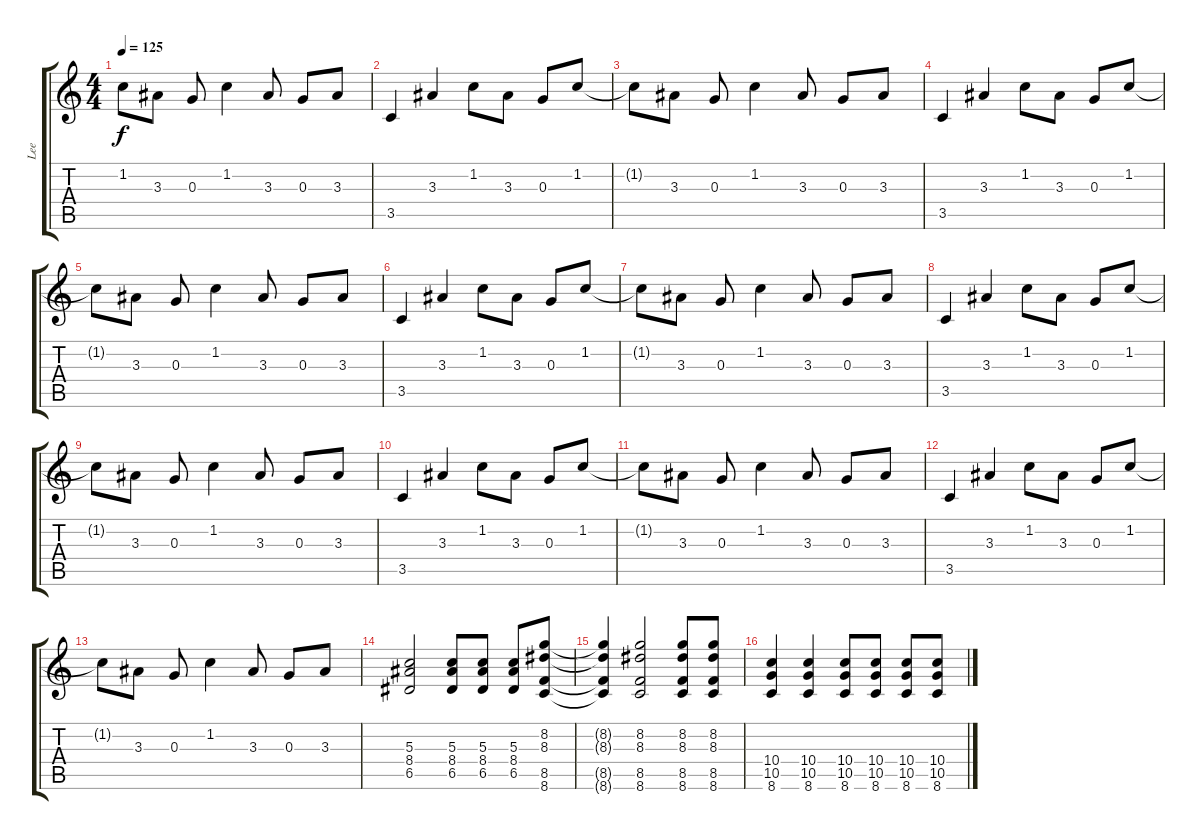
\track ("Lee" "Lee") {instrument electricguitarjazz}
\staff {score tabs}
\tuning (E4 B3 G3 D3 A2 E2) {hide}
\ts (4 4)
\tempo 125
\clef g2
\ks c
1.2{t}.8{dy f} 3.3.8 0.3.8 1.2.4 3.3.8 0.3.8 3.3.8 |
3.5.4 3.3.4 1.2.8 3.3.8 0.3.8 1.2.8 |
1.2{t}.8 3.3.8 0.3.8 1.2.4 3.3.8 0.3.8 3.3.8 |
3.5.4 3.3.4 1.2.8 3.3.8 0.3.8 1.2.8 |
1.2{t}.8 3.3.8 0.3.8 1.2.4 3.3.8 0.3.8 3.3.8 |
3.5.4 3.3.4 1.2.8 3.3.8 0.3.8 1.2.8 |
1.2{t}.8 3.3.8 0.3.8 1.2.4 3.3.8 0.3.8 3.3.8 |
3.5.4 3.3.4 1.2.8 3.3.8 0.3.8 1.2.8 |
1.2{t}.8 3.3.8 0.3.8 1.2.4 3.3.8 0.3.8 3.3.8 |
3.5.4 3.3.4 1.2.8 3.3.8 0.3.8 1.2.8 |
1.2{t}.8 3.3.8 0.3.8 1.2.4 3.3.8 0.3.8 3.3.8 |
3.5.4 3.3.4 1.2.8 3.3.8 0.3.8 1.2.8 |
1.2{t}.8 3.3.8 0.3.8 1.2.4 3.3.8 0.3.8 3.3.8 |
(5.3 8.4 6.5).2{instrument overdrivenguitar} (5.3 8.4 6.5).8 (5.3 8.4 6.5).8 (5.3 8.4 6.5).8 (8.2 8.3 8.5 8.6).8 |
(8.2{t} 8.3{t} 8.5{t} 8.6{t}).4 (8.2 8.3 8.5 8.6).2 (8.2 8.3 8.5 8.6).8 (8.2 8.3 8.5 8.6).8 |
(10.4 10.5 8.6).4 (10.4 10.5 8.6).4 (10.4 10.5 8.6).8 (10.4 10.5 8.6).8 (10.4 10.5 8.6).8 (10.4 10.5 8.6).8
